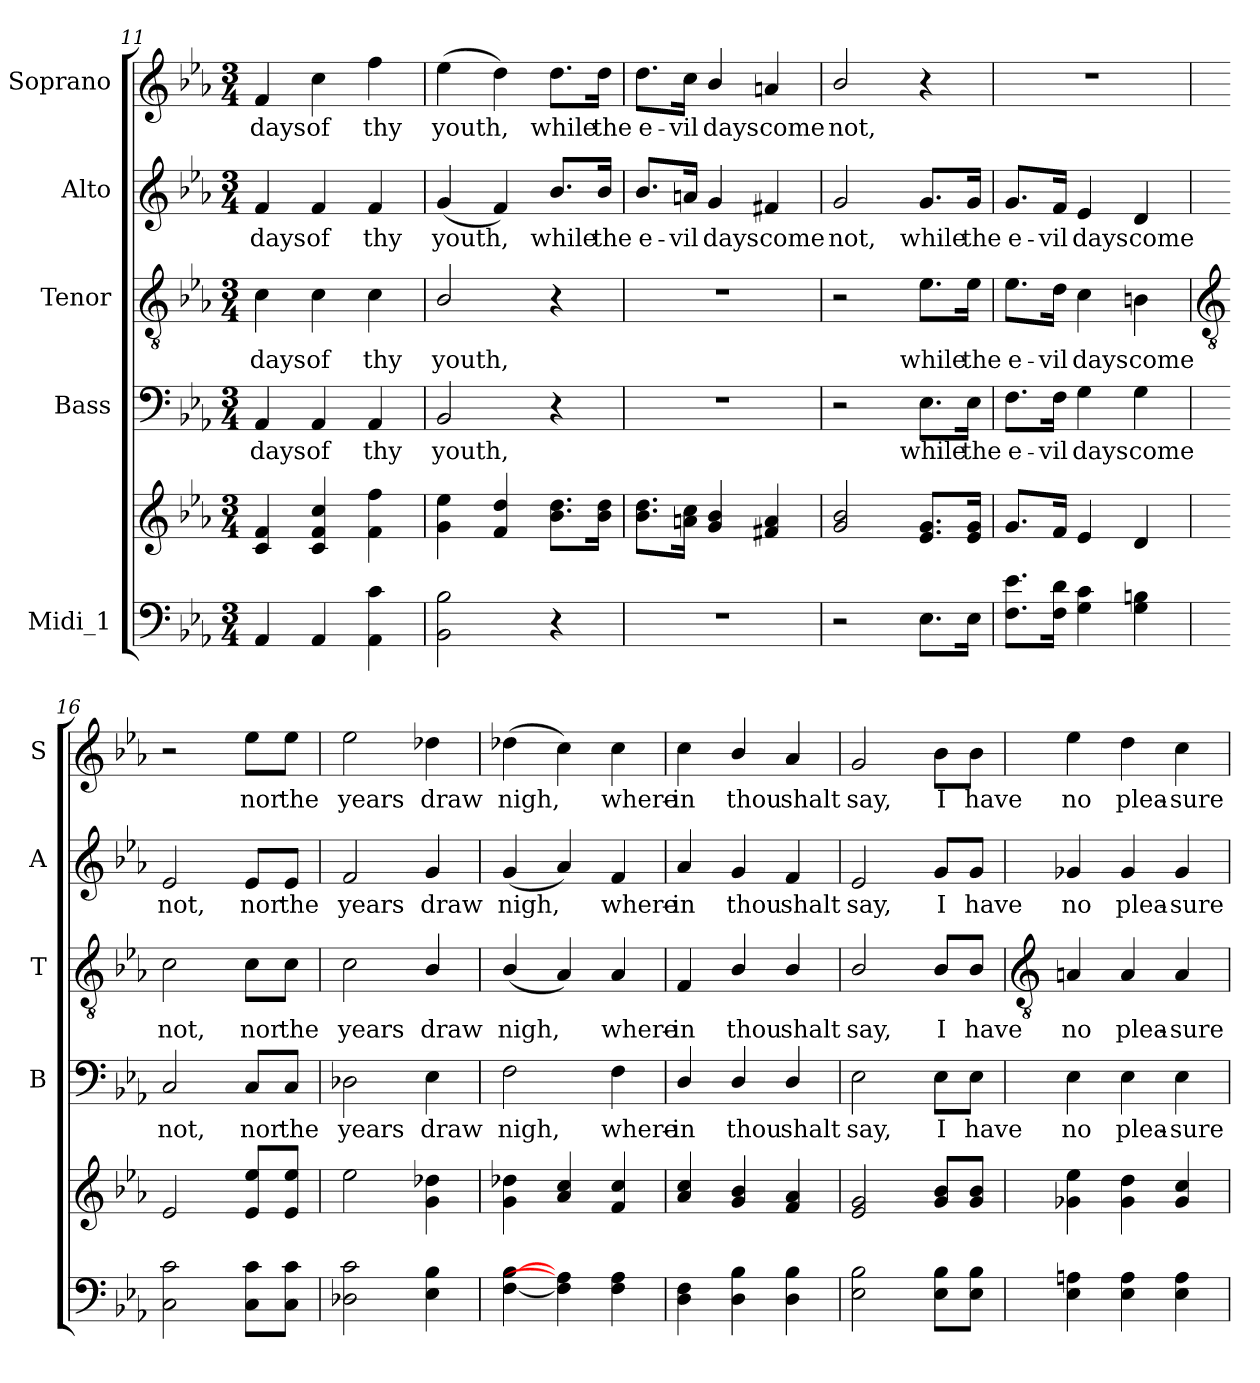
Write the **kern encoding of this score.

**kern	**kern	**kern	**text	**kern	**text	**kern	**text	**kern	**text
*part5	*part5	*part4	*part4	*part3	*part3	*part2	*part2	*part1	*part1
*staff6	*staff5	*staff4	*staff4	*staff3	*staff3	*staff2	*staff2	*staff1	*staff1
*I"Midi_1	*	*I"Bass	*	*I"Tenor	*	*I"Alto	*	*I"Soprano	*
*	*	*I'B	*	*I'T	*	*I'A	*	*I'S	*
!!LO:LB:g=z
*clefF4	*clefG2	*clefF4	*	*clefGv2	*	*clefG2	*	*clefG2	*
*k[b-e-a-]	*k[b-e-a-]	*k[b-e-a-]	*	*k[b-e-a-]	*	*k[b-e-a-]	*	*k[b-e-a-]	*
*E-:	*E-:	*E-:	*	*E-:	*	*E-:	*	*E-:	*
*M3/4	*M3/4	*M3/4	*	*M3/4	*	*M3/4	*	*M3/4	*
=11	=11	=11	=11	=11	=11	=11	=11	=11	=11
!	!	!	!LO:LY:b	!	!LO:LY:b	!	!LO:LY:b	!	!LO:LY:b
4AA-	4c 4f	4AA-	days	4c	days	4f	days	4f	days
!	!	!	!LO:LY:b	!	!LO:LY:b	!	!LO:LY:b	!	!LO:LY:b
4AA-	4c/ 4f/ 4cc/	4AA-	of	4c	of	4f	of	4cc	of
!	!	!	!LO:LY:b	!	!LO:LY:b	!	!LO:LY:b	!	!LO:LY:b
4AA-\ 4c\	4f 4ff	4AA-	thy	4c	thy	4f	thy	4ff	thy
=12	=12	=12	=12	=12	=12	=12	=12	=12	=12
!	!	!	!LO:LY:b	!	!LO:LY:b	!	!LO:LY:b	!	!LO:LY:b
2BB-\ 2B-\	4g 4ee-	2BB-	youth,	2B-/	youth,	(<4g	youth,	(>4ee-	youth,
.	4f 4dd	.	.	.	.	4f)	.	4dd)	.
!	!	!	!	!	!	!	!LO:LY:b	!	!LO:LY:b
4r	8.b- 8.ddL	4r	.	4r	.	8.b-/L	while	8.dd\L	while
!	!	!	!	!	!	!	!LO:LY:b	!	!LO:LY:b
.	16b-\ 16dd\J	.	.	.	.	16b-/Jk	the	16dd\Jk	the
=13	=13	=13	=13	=13	=13	=13	=13	=13	=13
!LO:N:vis=1	!	!LO:N:vis=1	!	!LO:N:vis=1	!	!	!LO:LY:b	!	!LO:LY:b
2.r	8.b- 8.ddL	2.r	.	2.r	.	8.b-/L	e-	8.dd\L	e-
!	!	!	!	!	!	!	!LO:LY:b	!	!LO:LY:b
.	16an 16ccJ	.	.	.	.	16an/Jk	-vil	16cc\Jk	-vil
!	!	!	!	!	!	!	!LO:LY:b	!	!LO:LY:b
.	4g/ 4b-/	.	.	.	.	4g	days	4b-/	days
!	!	!	!	!	!	!	!LO:LY:b	!	!LO:LY:b
.	4f#X 4a	.	.	.	.	4f#X	come	4an	come
=14	=14	=14	=14	=14	=14	=14	=14	=14	=14
!	!	!	!	!	!	!	!LO:LY:b	!	!LO:LY:b
2r	2g/ 2b-/	2r	.	2r	.	2g	not,	2b-/	not,
!	!	!	!LO:LY:b	!	!LO:LY:b	!	!LO:LY:b	!	!
8.E-L	8.e- 8.gL	8.E-\L	while	8.e-\L	while	8.g/L	while	4r	.
!	!	!	!LO:LY:b	!	!LO:LY:b	!	!LO:LY:b	!	!
16E-J	16e- 16gJ	16E-\Jk	the	16e-\Jk	the	16g/Jk	the	.	.
=15	=15	=15	=15	=15	=15	=15	=15	=15	=15
!	!	!	!LO:LY:b	!	!LO:LY:b	!	!LO:LY:b	!LO:N:vis=1	!
8.F 8.e-L	8.gL	8.F\L	e-	8.e-\L	e-	8.g/L	e-	2.r	.
!	!	!	!LO:LY:b	!	!LO:LY:b	!	!LO:LY:b	!	!
16F 16dJ	16fJ	16F\Jk	-vil	16d\Jk	-vil	16f/Jk	-vil	.	.
!	!	!	!LO:LY:b	!	!LO:LY:b	!	!LO:LY:b	!	!
4G 4c	4e-	4G	days	4c	days	4e-	days	.	.
!	!	!	!LO:LY:b	!	!LO:LY:b	!	!LO:LY:b	!	!
4G 4Bn	4d	4G	come	4Bn	come	4d	come	.	.
!!LO:LB:g=z
=16	=16	=16	=16	=16	=16	=16	=16	=16	=16
*	*	*	*	*clefGv2	*	*	*	*	*
!	!	!	!LO:LY:b	!	!LO:LY:b	!	!LO:LY:b	!	!
2C\ 2c\	2e-	2C	not,	2c	not,	2e-	not,	2r	.
!	!	!	!LO:LY:b	!	!LO:LY:b	!	!LO:LY:b	!	!LO:LY:b
8C\ 8c\L	8e- 8ee-L	8C/L	nor	8c\L	nor	8e-/L	nor	8ee-\L	nor
!	!	!	!LO:LY:b	!	!LO:LY:b	!	!LO:LY:b	!	!LO:LY:b
8C\ 8c\J	8e-/ 8ee-/J	8C/J	the	8c\J	the	8e-/J	the	8ee-\J	the
=17	=17	=17	=17	=17	=17	=17	=17	=17	=17
!	!	!	!LO:LY:b	!	!LO:LY:b	!	!LO:LY:b	!	!LO:LY:b
2D-X 2c	2ee-	2D-X	years	2c	years	2f	years	2ee-	years
!	!	!	!LO:LY:b	!	!LO:LY:b	!	!LO:LY:b	!	!LO:LY:b
4E- 4B-	4g 4dd-X	4E-	draw	4B-/	draw	4g	draw	4dd-X	draw
=18	=18	=18	=18	=18	=18	=18	=18	=18	=18
!	!	!	!LO:LY:b	!	!LO:LY:b	!	!LO:LY:b	!	!LO:LY:b
[4F [4B-	4g 4dd-X	2F	nigh,	(<4B-/	nigh,	(<4g	nigh,	(>4dd-X	nigh,
4F] 4A-]	4a-/ 4cc/	.	.	4A-)	.	4a-)	.	4cc)	.
!	!	!	!LO:LY:b	!	!LO:LY:b	!	!LO:LY:b	!	!LO:LY:b
4F 4A-	4f/ 4cc/	4F	where-	4A-	where-	4f	where-	4cc	where-
=19	=19	=19	=19	=19	=19	=19	=19	=19	=19
!	!	!	!LO:LY:b	!	!LO:LY:b	!	!LO:LY:b	!	!LO:LY:b
4D 4F	4a-/ 4cc/	4D/	-in	4F	-in	4a-	-in	4cc	-in
!	!	!	!LO:LY:b	!	!LO:LY:b	!	!LO:LY:b	!	!LO:LY:b
4D 4B-	4g/ 4b-/	4D/	thou	4B-/	thou	4g	thou	4b-/	thou
!	!	!	!LO:LY:b	!	!LO:LY:b	!	!LO:LY:b	!	!LO:LY:b
4D 4B-	4f 4a-	4D/	shalt	4B-/	shalt	4f	shalt	4a-	shalt
=20	=20	=20	=20	=20	=20	=20	=20	=20	=20
!	!	!	!LO:LY:b	!	!LO:LY:b	!	!LO:LY:b	!	!LO:LY:b
2E- 2B-	2e- 2g	2E-	say,	2B-/	say,	2e-	say,	2g	say,
!	!	!	!LO:LY:b	!	!LO:LY:b	!	!LO:LY:b	!	!LO:LY:b
8E- 8B-L	8g 8b-L	8E-\L	I	8B-/L	I	8g/L	I	8b-\L	I
!	!	!	!LO:LY:b	!	!LO:LY:b	!	!LO:LY:b	!	!LO:LY:b
8E- 8B-J	8g 8b-J	8E-\J	have	8B-/J	have	8g/J	have	8b-\J	have
!!LO:LB:g=z
=21	=21	=21	=21	=21	=21	=21	=21	=21	=21
*	*	*	*	*clefGv2	*	*	*	*	*
!	!	!	!LO:LY:b	!	!LO:LY:b	!	!LO:LY:b	!	!LO:LY:b
4E- 4An	4g-X 4ee-	4E-	no	4An	no	4g-X	no	4ee-	no
!	!	!	!LO:LY:b	!	!LO:LY:b	!	!LO:LY:b	!	!LO:LY:b
4E- 4A	4g- 4dd	4E-	plea-	4A	plea-	4g-	plea-	4dd	plea-
!	!	!	!LO:LY:b	!	!LO:LY:b	!	!LO:LY:b	!	!LO:LY:b
4E- 4A	4g- 4cc	4E-	-sure	4A	-sure	4g-	-sure	4cc	-sure
=	=	=	=	=	=	=	=	=	=
*-	*-	*-	*-	*-	*-	*-	*-	*-	*-
